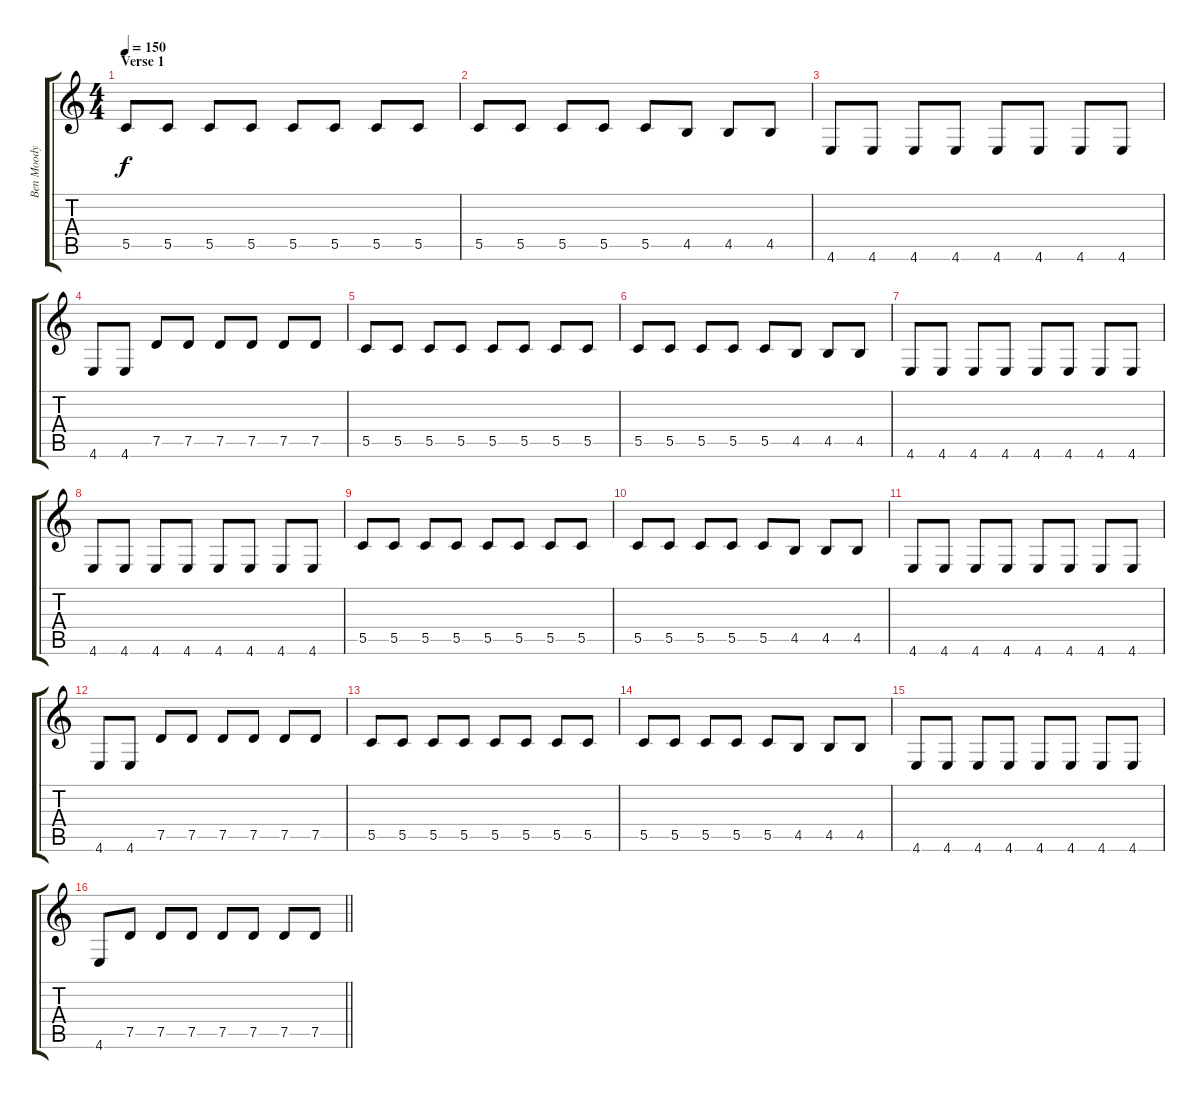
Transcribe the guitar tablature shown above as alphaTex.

\track ("Ben Moody" "Ben Moody") {instrument distortionguitar}
\staff {score tabs}
\tuning (D4 A3 F3 C3 G2 C2) {hide}
\ts (4 4)
\section ("" "Verse 1")
\tempo 150
\clef g2
\ks c
5.5.8{dy f} 5.5.8 5.5.8 5.5.8 5.5.8 5.5.8 5.5.8 5.5.8 |
5.5.8 5.5.8 5.5.8 5.5.8 5.5.8 4.5.8 4.5.8 4.5.8 |
4.6.8 4.6.8 4.6.8 4.6.8 4.6.8 4.6.8 4.6.8 4.6.8 |
4.6.8 4.6.8 7.5.8 7.5.8 7.5.8 7.5.8 7.5.8 7.5.8 |
5.5.8 5.5.8 5.5.8 5.5.8 5.5.8 5.5.8 5.5.8 5.5.8 |
5.5.8 5.5.8 5.5.8 5.5.8 5.5.8 4.5.8 4.5.8 4.5.8 |
4.6.8 4.6.8 4.6.8 4.6.8 4.6.8 4.6.8 4.6.8 4.6.8 |
4.6.8 4.6.8 4.6.8 4.6.8 4.6.8 4.6.8 4.6.8 4.6.8 |
5.5.8 5.5.8 5.5.8 5.5.8 5.5.8 5.5.8 5.5.8 5.5.8 |
5.5.8 5.5.8 5.5.8 5.5.8 5.5.8 4.5.8 4.5.8 4.5.8 |
4.6.8 4.6.8 4.6.8 4.6.8 4.6.8 4.6.8 4.6.8 4.6.8 |
4.6.8 4.6.8 7.5.8 7.5.8 7.5.8 7.5.8 7.5.8 7.5.8 |
5.5.8 5.5.8 5.5.8 5.5.8 5.5.8 5.5.8 5.5.8 5.5.8 |
5.5.8 5.5.8 5.5.8 5.5.8 5.5.8 4.5.8 4.5.8 4.5.8 |
4.6.8 4.6.8 4.6.8 4.6.8 4.6.8 4.6.8 4.6.8 4.6.8 |
\barLineRight lightlight
4.6.8 7.5.8 7.5.8 7.5.8 7.5.8 7.5.8 7.5.8 7.5.8
